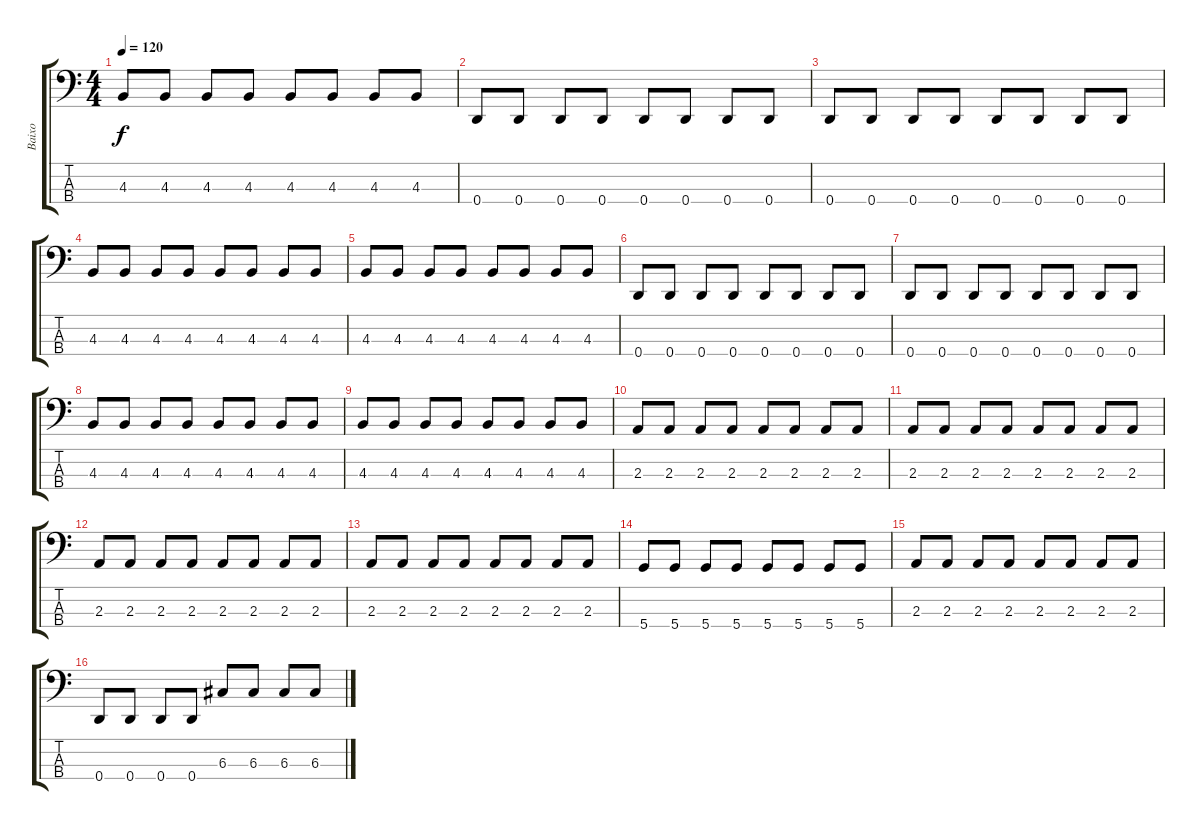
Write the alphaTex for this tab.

\track ("Baixo" "Baixo") {instrument electricbassfinger}
\staff {score tabs}
\tuning (F2 C2 G1 D1) {hide}
\ts (4 4)
\tempo 120
\clef f4
\ks c
4.3.8{dy f} 4.3.8 4.3.8 4.3.8 4.3.8 4.3.8 4.3.8 4.3.8 |
0.4.8 0.4.8 0.4.8 0.4.8 0.4.8 0.4.8 0.4.8 0.4.8 |
0.4.8 0.4.8 0.4.8 0.4.8 0.4.8 0.4.8 0.4.8 0.4.8 |
4.3.8 4.3.8 4.3.8 4.3.8 4.3.8 4.3.8 4.3.8 4.3.8 |
4.3.8 4.3.8 4.3.8 4.3.8 4.3.8 4.3.8 4.3.8 4.3.8 |
0.4.8 0.4.8 0.4.8 0.4.8 0.4.8 0.4.8 0.4.8 0.4.8 |
0.4.8 0.4.8 0.4.8 0.4.8 0.4.8 0.4.8 0.4.8 0.4.8 |
4.3.8 4.3.8 4.3.8 4.3.8 4.3.8 4.3.8 4.3.8 4.3.8 |
4.3.8 4.3.8 4.3.8 4.3.8 4.3.8 4.3.8 4.3.8 4.3.8 |
2.3.8 2.3.8 2.3.8 2.3.8 2.3.8 2.3.8 2.3.8 2.3.8 |
2.3.8 2.3.8 2.3.8 2.3.8 2.3.8 2.3.8 2.3.8 2.3.8 |
2.3.8 2.3.8 2.3.8 2.3.8 2.3.8 2.3.8 2.3.8 2.3.8 |
2.3.8 2.3.8 2.3.8 2.3.8 2.3.8 2.3.8 2.3.8 2.3.8 |
5.4.8 5.4.8 5.4.8 5.4.8 5.4.8 5.4.8 5.4.8 5.4.8 |
2.3.8 2.3.8 2.3.8 2.3.8 2.3.8 2.3.8 2.3.8 2.3.8 |
0.4.8 0.4.8 0.4.8 0.4.8 6.3.8 6.3.8 6.3.8 6.3.8
